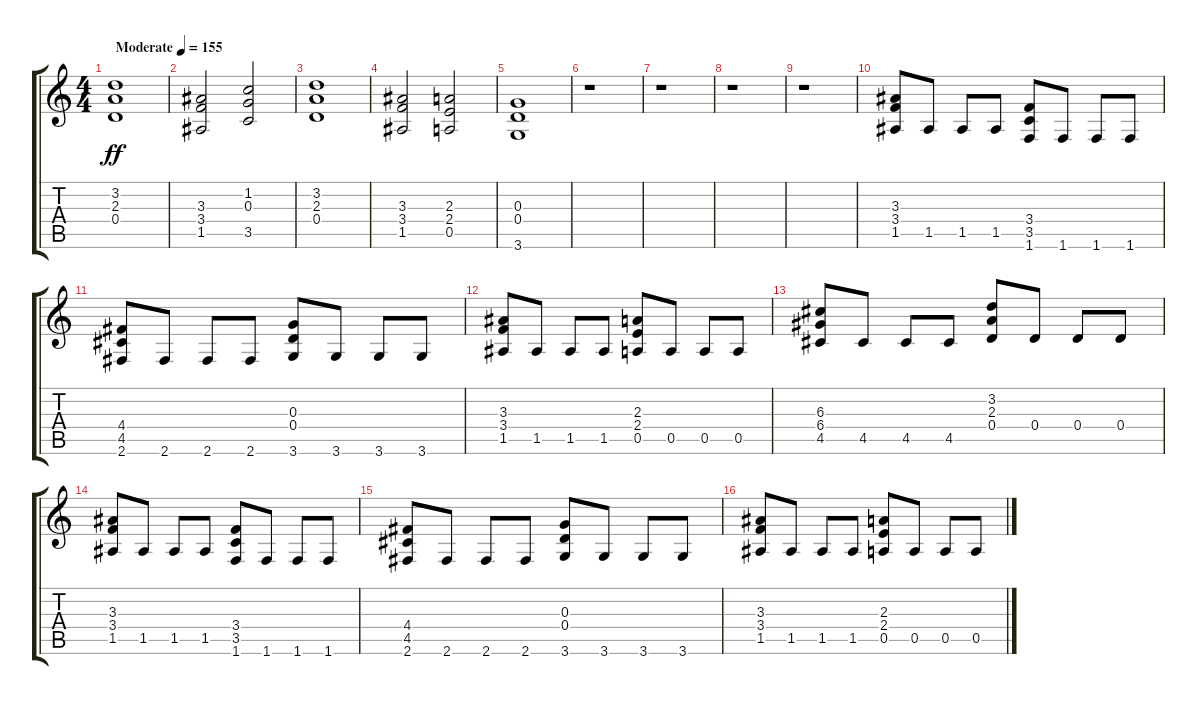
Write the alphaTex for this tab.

\track "" {instrument distortionguitar}
\staff {score tabs}
\tuning (E4 B3 G3 D3 A2 E2) {hide}
\ts (4 4)
\tempo (155 "Moderate")
\clef g2
\ks c
(3.2 2.3 0.4).1{dy ff instrument distortionguitar} |
(3.3 3.4 1.5).2 (1.2 0.3 3.5).2 |
(3.2 2.3 0.4).1 |
(3.3 3.4 1.5).2 (2.3 2.4 0.5).2 |
(0.3 0.4 3.6).1 |
r.1 |
r.1 |
r.1 |
r.1 |
(3.3 3.4 1.5).8 1.5.8 1.5.8 1.5.8 (3.4 3.5 1.6).8 1.6.8 1.6.8 1.6.8 |
(4.4 4.5 2.6).8 2.6.8 2.6.8 2.6.8 (0.3 0.4 3.6).8 3.6.8 3.6.8 3.6.8 |
(3.3 3.4 1.5).8 1.5.8 1.5.8 1.5.8 (2.3 2.4 0.5).8 0.5.8 0.5.8 0.5.8 |
(6.3 6.4 4.5).8 4.5.8 4.5.8 4.5.8 (3.2 2.3 0.4).8 0.4.8 0.4.8 0.4.8 |
(3.3 3.4 1.5).8 1.5.8 1.5.8 1.5.8 (3.4 3.5 1.6).8 1.6.8 1.6.8 1.6.8 |
(4.4 4.5 2.6).8 2.6.8 2.6.8 2.6.8 (0.3 0.4 3.6).8 3.6.8 3.6.8 3.6.8 |
(3.3 3.4 1.5).8 1.5.8 1.5.8 1.5.8 (2.3 2.4 0.5).8 0.5.8 0.5.8 0.5.8
